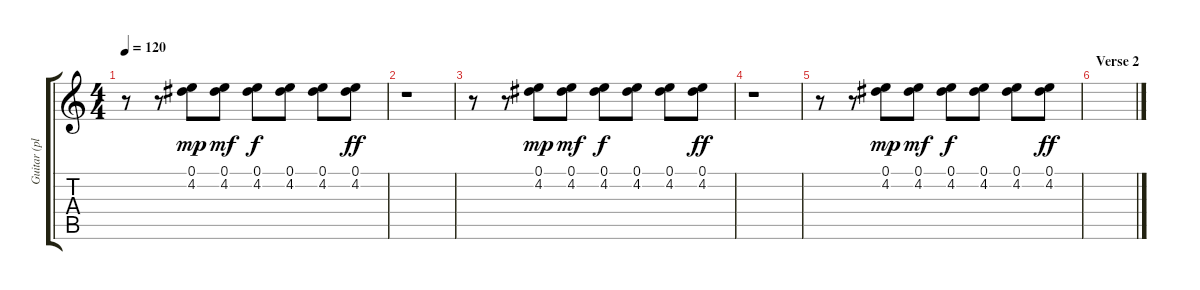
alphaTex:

\track ("Guitar (plays only in choruses)" "Guitar (pl") {instrument electricguitarclean}
\staff {score tabs}
\tuning (E4 B3 G3 D3 A2 E2) {hide}
\ts (4 4)
\tempo 120
\clef g2
\ks c
r.8{dy ff} r.8 (0.1 4.2).8{dy mp} (0.1 4.2).8{dy mf} (0.1 4.2).8{dy f} (0.1 4.2).8 (0.1 4.2).8 (0.1 4.2).8{dy ff} |
r.1 |
r.8 r.8 (0.1 4.2).8{dy mp} (0.1 4.2).8{dy mf} (0.1 4.2).8{dy f} (0.1 4.2).8 (0.1 4.2).8 (0.1 4.2).8{dy ff} |
r.1 |
r.8 r.8 (0.1 4.2).8{dy mp} (0.1 4.2).8{dy mf} (0.1 4.2).8{dy f} (0.1 4.2).8 (0.1 4.2).8 (0.1 4.2).8{dy ff} |
\section ("" "Verse 2")
